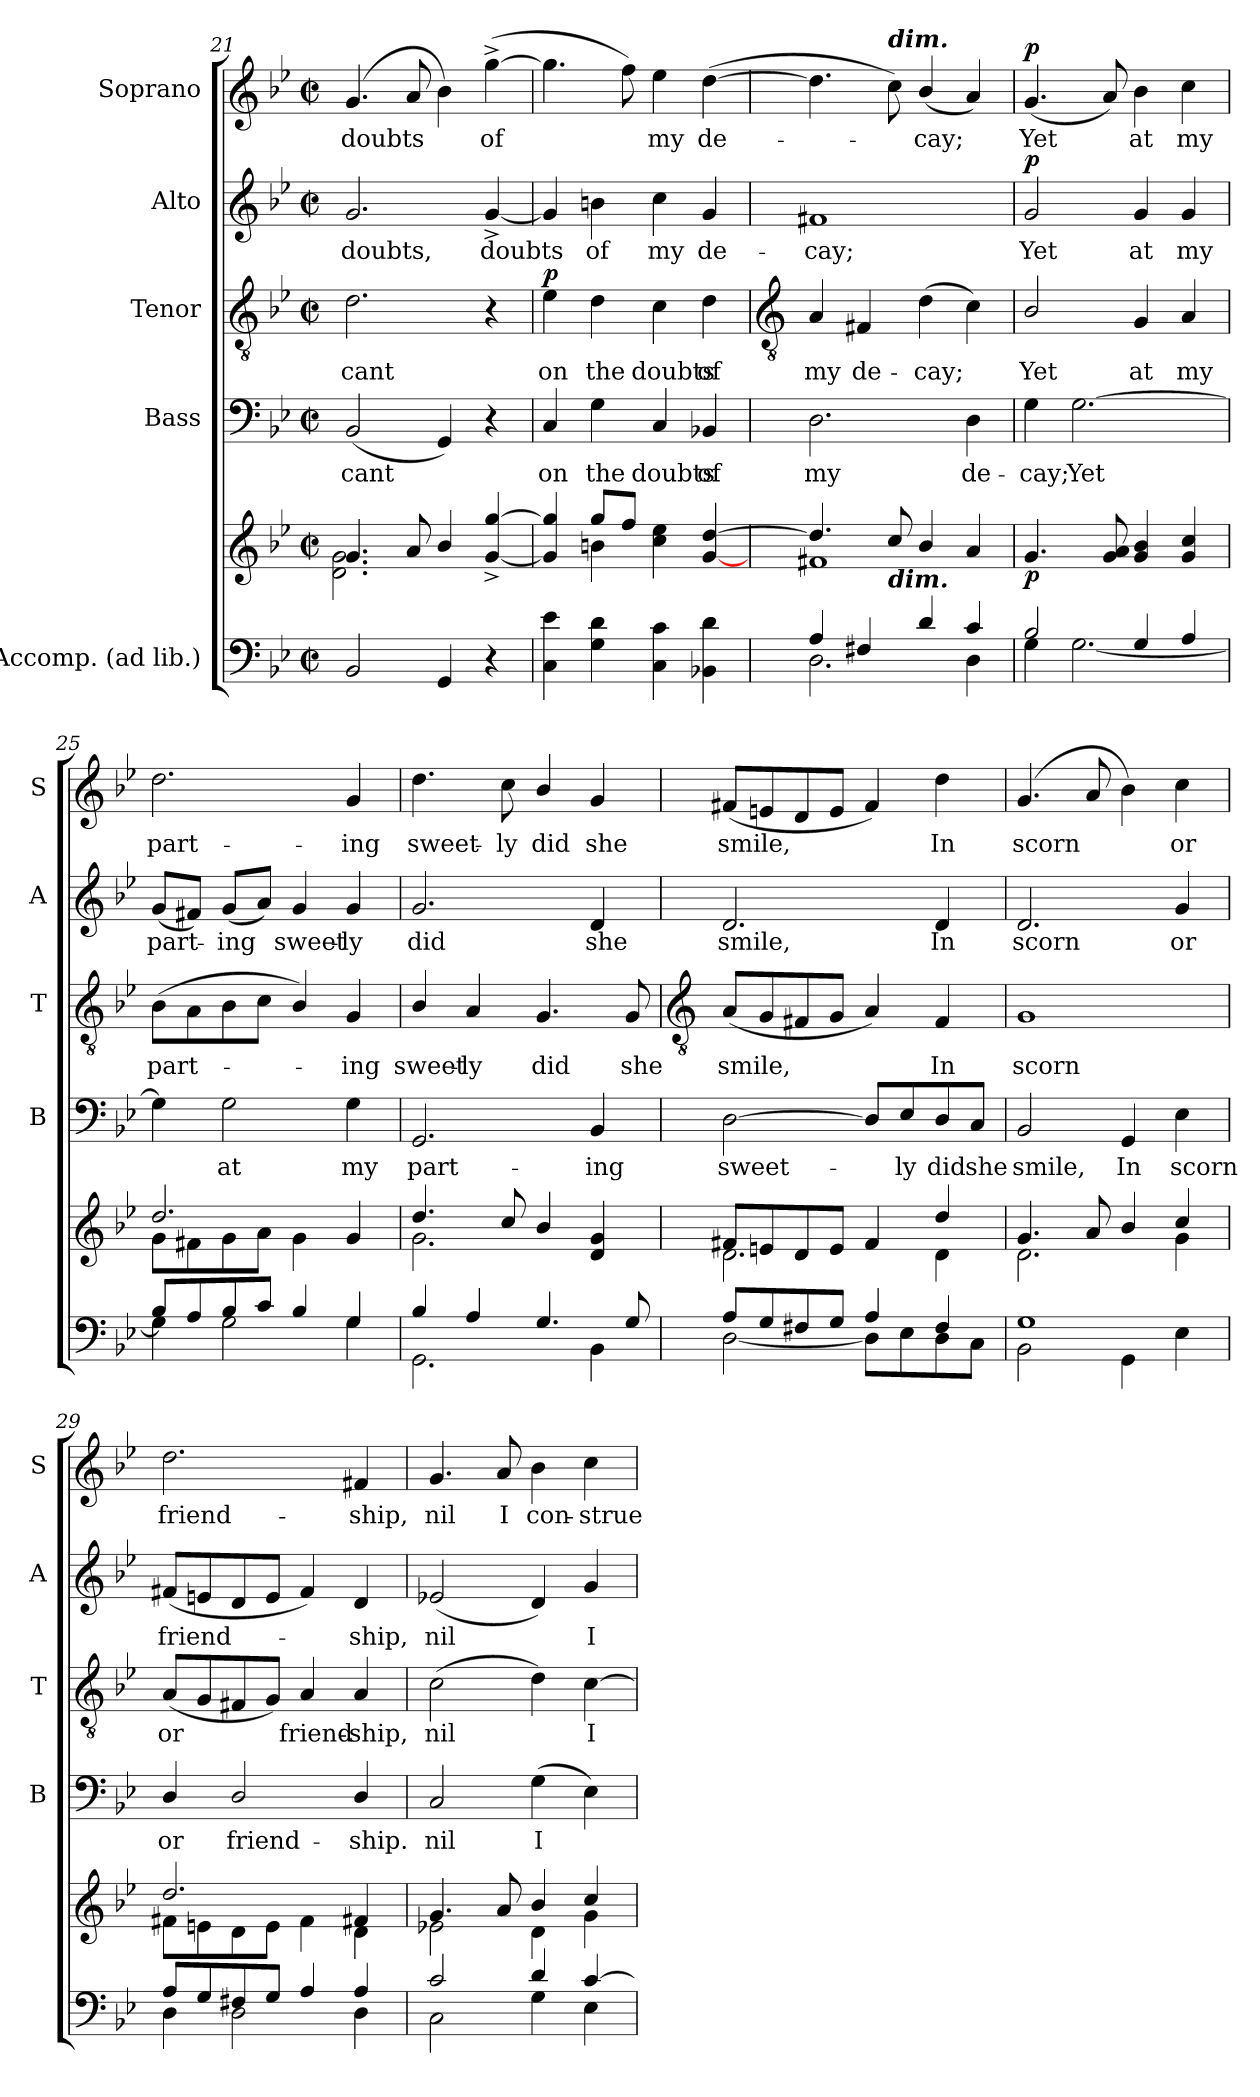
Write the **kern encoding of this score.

**kern	**kern	**dynam	**kern	**text	**kern	**text	**dynam	**kern	**text	**dynam	**kern	**text	**dynam
*part5	*part5	*part5	*part4	*part4	*part3	*part3	*part3	*part2	*part2	*part2	*part1	*part1	*part1
*staff6	*staff5	*staff5/6	*staff4	*staff4	*staff3	*staff3	*staff3	*staff2	*staff2	*staff2	*staff1	*staff1	*staff1
*I"Accomp. (ad lib.)	*	*	*I"Bass	*	*I"Tenor	*	*	*I"Alto	*	*	*I"Soprano	*	*
*	*	*	*I'B	*	*I'T	*	*	*I'A	*	*	*I'S	*	*
*clefF4	*clefG2	*	*clefF4	*	*clefGv2	*	*	*clefG2	*	*	*clefG2	*	*
*k[b-e-]	*k[b-e-]	*	*k[b-e-]	*	*k[b-e-]	*	*	*k[b-e-]	*	*	*k[b-e-]	*	*
*B-:	*B-:	*	*B-:	*	*B-:	*	*	*B-:	*	*	*B-:	*	*
*M2/2	*M2/2	*	*M2/2	*	*M2/2	*	*	*M2/2	*	*	*M2/2	*	*
*met(c|)	*met(c|)	*	*met(c|)	*	*met(c|)	*	*	*met(c|)	*	*	*met(c|)	*	*
=21	=21	=21	=21	=21	=21	=21	=21	=21	=21	=21	=21	=21	=21
*	*^	*	*	*	*	*	*	*	*	*	*	*	*
!	!	!	!	!	!LO:LY:b	!	!LO:LY:b	!	!	!LO:LY:b	!	!	!LO:LY:b	!
2BB-	4.g/	2.d\ 2.g\	.	(<2BB-	cant	2.d	cant	.	2.g	doubts,	.	(<4.g	doubts	.
.	8a/	.	.	.	.	.	.	.	.	.	.	8a	.	.
4GG	4b-/	.	.	4GG)	.	.	.	.	.	.	.	4b-)	.	.
!	!	!	!	!	!	!	!	!	!	!LO:LY:b	!	!	!LO:LY:b	!
4r	[4g/^ [4gg/^	4ryy	.	4r	.	4r	.	.	[4g^	doubts	.	(>[4gg^	of	.
=22	=22	=22	=22	=22	=22	=22	=22	=22	=22	=22	=22	=22	=22	=22
!	!	!	!	!	!LO:LY:b	!	!LO:LY:b	!LO:DY:b	!	!	!	!	!	!
4C 4e-	4g/] 4gg/]	4ryy	.	4C	on	4e-	on	p	4g]	.	.	4.gg]	.	.
!	!	!	!	!	!LO:LY:b	!	!LO:LY:b	!	!	!LO:LY:b	!	!	!	!
4G 4d	8gg/L	4bn\	.	4G	the	4d	the	.	4bn	of	.	.	.	.
.	8ff/J	.	.	.	.	.	.	.	.	.	.	8ff)	.	.
!	!	!	!	!	!LO:LY:b	!	!LO:LY:b	!	!	!LO:LY:b	!	!	!LO:LY:b	!
4C 4c	4cc\ 4ee-\	2ryy	.	4C	doubts	4c	doubts	.	4cc	my	.	4ee-	my	.
!	!	!	!	!	!LO:LY:b	!	!LO:LY:b	!	!	!LO:LY:b	!	!	!LO:LY:b	!
4BB-X 4d	[4g/ [4dd/	.	.	4BB-X	of	4d	of	.	4g	de-	.	(>[4dd	de-	.
!!LO:LB:g=z
=23	=23	=23	=23	=23	=23	=23	=23	=23	=23	=23	=23	=23	=23	=23
*	*	*	*	*	*	*clefGv2	*	*	*	*	*	*	*	*
*^	*	*	*	*	*	*	*	*	*	*	*	*	*	*
!	!	!	!	!	!	!LO:LY:b	!	!LO:LY:b	!	!	!LO:LY:b	!	!	!	!
4A/	2.D\	4.dd/]	1f#X\	.	2.D	my	4A	my	.	1f#X	-cay;	.	4.dd]	.	.
!	!	!	!	!	!	!	!	!LO:LY:b	!	!	!	!	!	!	!
4F#X/	.	.	.	.	.	.	4F#X	de-	.	.	.	.	.	.	.
!	!	!	!	!	!	!	!	!	!	!	!	!	!LO:TX:a:Bi:t=dim.	!	!
!	!	!LO:TX:b:Bi:t=dim.	!	!	!	!	!	!	!	!	!	!	!	!	!
.	.	8cc/	.	.	.	.	.	.	.	.	.	.	8cc)	.	.
!	!	!	!	!	!	!	!	!LO:LY:b	!	!	!	!	!	!LO:LY:b	!
4d/	.	4b-/	.	.	.	.	(>4d	-cay;	.	.	.	.	(<4b-/	cay;	.
!	!	!	!	!	!	!LO:LY:b	!	!	!	!	!	!	!	!	!
4c/	4D\	4a/	.	.	4D	de-	4c)	.	.	.	.	.	4a)	.	.
=24	=24	=24	=24	=24	=24	=24	=24	=24	=24	=24	=24	=24	=24	=24	=24
!	!	!	!	!LO:DY:b	!	!LO:LY:b	!	!LO:LY:b	!	!	!LO:LY:b	!LO:DY:b	!	!LO:LY:b	!LO:DY:b
2B-/	4G\	4.g/	1ryy	p	4G	-cay;	2B-/	Yet	.	2g	Yet	p	(<4.g	Yet	p
!	!	!	!	!	!	!LO:LY:b	!	!	!	!	!	!	!	!	!
.	[2.G\	.	.	.	[2.G	Yet	.	.	.	.	.	.	.	.	.
.	.	8g/ 8a/	.	.	.	.	.	.	.	.	.	.	8a)	.	.
!	!	!	!	!	!	!	!	!LO:LY:b	!	!	!LO:LY:b	!	!	!LO:LY:b	!
4G/	.	4g/ 4b-/	.	.	.	.	4G	at	.	4g	at	.	4b-	at	.
!	!	!	!	!	!	!	!	!LO:LY:b	!	!	!LO:LY:b	!	!	!LO:LY:b	!
4A/	.	4g/ 4cc/	.	.	.	.	4A	my	.	4g	my	.	4cc	my	.
=25	=25	=25	=25	=25	=25	=25	=25	=25	=25	=25	=25	=25	=25	=25	=25
!	!	!	!	!	!	!	!	!LO:LY:b	!	!	!LO:LY:b	!	!	!LO:LY:b	!
8B-/L	4G\]	2.dd/	8g\L	.	4G]	.	(>8B-L	part-	.	(<8gL	part-	.	2.dd	part-	.
8A/	.	.	8f#X\	.	.	.	8A	.	.	8f#XJ)	.	.	.	.	.
!	!	!	!	!	!	!LO:LY:b	!	!	!	!	!LO:LY:b	!	!	!	!
8B-/	2G\	.	8g\	.	2G	at	8B-	.	.	(<8gL	ing	.	.	.	.
8c/J	.	.	8a\J	.	.	.	8cJ	.	.	8aJ)	.	.	.	.	.
!	!	!	!	!	!	!	!	!	!	!	!LO:LY:b	!	!	!	!
4B-/	.	.	4g\	.	.	.	4B-/)	.	.	4g	sweet-	.	.	.	.
!	!	!	!	!	!	!LO:LY:b	!	!LO:LY:b	!	!	!LO:LY:b	!	!	!LO:LY:b	!
4G/	4G\	4g/	4ryy	.	4G	my	4G	ing	.	4g	-ly	.	4g	-ing	.
=26	=26	=26	=26	=26	=26	=26	=26	=26	=26	=26	=26	=26	=26	=26	=26
!	!	!	!	!	!	!LO:LY:b	!	!LO:LY:b	!	!	!LO:LY:b	!	!	!LO:LY:b	!
4B-/	2.GG\	4.dd/	2.g\	.	2.GG	part-	4B-/	sweet-	.	2.g	did	.	4.dd	sweet-	.
!	!	!	!	!	!	!	!	!LO:LY:b	!	!	!	!	!	!	!
4A/	.	.	.	.	.	.	4A	-ly	.	.	.	.	.	.	.
!	!	!	!	!	!	!	!	!	!	!	!	!	!	!LO:LY:b	!
.	.	8cc/	.	.	.	.	.	.	.	.	.	.	8cc	-ly	.
!	!	!	!	!	!	!	!	!LO:LY:b	!	!	!	!	!	!LO:LY:b	!
4.G/	.	4b-/	.	.	.	.	4.G	did	.	.	.	.	4b-/	did	.
!	!	!	!	!	!	!LO:LY:b	!	!	!	!	!LO:LY:b	!	!	!LO:LY:b	!
.	4BB-\	4d/ 4g/	4ryy	.	4BB-	-ing	.	.	.	4d	she	.	4g	she	.
!	!	!	!	!	!	!	!	!LO:LY:b	!	!	!	!	!	!	!
8G/	.	.	.	.	.	.	8G	she	.	.	.	.	.	.	.
!!LO:LB:g=z
=27	=27	=27	=27	=27	=27	=27	=27	=27	=27	=27	=27	=27	=27	=27	=27
*	*	*	*	*	*	*	*clefGv2	*	*	*	*	*	*	*	*
!	!	!	!	!	!	!LO:LY:b	!	!LO:LY:b	!	!	!LO:LY:b	!	!	!LO:LY:b	!
8A/L	[2D\	8f#X/L	2.d\	.	[2D	sweet-	(<8AL	smile,	.	2.d	smile,	.	(<8f#XL	smile,	.
8G/	.	8en/	.	.	.	.	8G	.	.	.	.	.	8en	.	.
8F#X/	.	8d/	.	.	.	.	8F#X	.	.	.	.	.	8d	.	.
8G/J	.	8e/J	.	.	.	.	8GJ	.	.	.	.	.	8eJ	.	.
4A/	8D\L]	4f#/	.	.	8D/L]	.	4A)	.	.	.	.	.	4f#)	.	.
!	!	!	!	!	!	!LO:LY:b	!	!	!	!	!	!	!	!	!
.	8E-\	.	.	.	8E-/	ly	.	.	.	.	.	.	.	.	.
!	!	!	!	!	!	!LO:LY:b	!	!LO:LY:b	!	!	!LO:LY:b	!	!	!LO:LY:b	!
4F#/	8D/	4dd/	4d\	.	8D/	did	4F#	In	.	4d	In	.	4dd	In	.
!	!	!	!	!	!	!LO:LY:b	!	!	!	!	!	!	!	!	!
.	8C\J	.	.	.	8C/J	she	.	.	.	.	.	.	.	.	.
=28	=28	=28	=28	=28	=28	=28	=28	=28	=28	=28	=28	=28	=28	=28	=28
!	!	!	!	!	!	!LO:LY:b	!	!LO:LY:b	!	!	!LO:LY:b	!	!	!LO:LY:b	!
1G/	2BB-\	4.g/	2.d\	.	2BB-	smile,	1G	scorn	.	2.d	scorn	.	(<4.g	scorn	.
.	.	8a/	.	.	.	.	.	.	.	.	.	.	8a	.	.
!	!	!	!	!	!	!LO:LY:b	!	!	!	!	!	!	!	!	!
.	4GG\	4b-/	.	.	4GG	In	.	.	.	.	.	.	4b-)	.	.
!	!	!	!	!	!	!LO:LY:b	!	!	!	!	!LO:LY:b	!	!	!LO:LY:b	!
.	4E-\	4cc/	4g\	.	4E-	scorn	.	.	.	4g	or	.	4cc	or	.
=29	=29	=29	=29	=29	=29	=29	=29	=29	=29	=29	=29	=29	=29	=29	=29
!	!	!	!	!	!	!LO:LY:b	!	!LO:LY:b	!	!	!LO:LY:b	!	!	!LO:LY:b	!
8A/L	4D\	2.dd/	8f#X\L	.	4D/	or	(<8AL	or	.	(<8f#XL	friend-	.	2.dd	friend-	.
8G/	.	.	8en\	.	.	.	8G	.	.	8en	.	.	.	.	.
!	!	!	!	!	!	!LO:LY:b	!	!	!	!	!	!	!	!	!
8F#X/	2D\	.	8d\	.	2D/	friend-	8F#X	.	.	8d	.	.	.	.	.
8G/J	.	.	8e\J	.	.	.	8GJ)	.	.	8eJ	.	.	.	.	.
!	!	!	!	!	!	!	!	!LO:LY:b	!	!	!	!	!	!	!
4A/	.	.	4f#\	.	.	.	4A	friend-	.	4f#)	.	.	.	.	.
!	!	!	!	!	!	!LO:LY:b	!	!LO:LY:b	!	!	!LO:LY:b	!	!	!LO:LY:b	!
4A/	4D\	4f#X/	4d\	.	4D/	-ship.	4A	-ship,	.	4d	ship,	.	4f#X	-ship,	.
=30	=30	=30	=30	=30	=30	=30	=30	=30	=30	=30	=30	=30	=30	=30	=30
!	!	!	!	!	!	!LO:LY:b	!	!LO:LY:b	!	!	!LO:LY:b	!	!	!LO:LY:b	!
2c/	2C\	4.g/	2e-X\	.	2C	nil	(>2c	nil	.	(<2e-X	nil	.	4.g	nil	.
!	!	!	!	!	!	!	!	!	!	!	!	!	!	!LO:LY:b	!
.	.	8a/	.	.	.	.	.	.	.	.	.	.	8a	I	.
!	!	!	!	!	!	!LO:LY:b	!	!	!	!	!	!	!	!LO:LY:b	!
4d/	4G\	4b-/	4d\	.	(>4G	I	4d)	.	.	4d)	.	.	4b-	con-	.
!	!	!	!	!	!	!	!	!LO:LY:b	!	!	!LO:LY:b	!	!	!LO:LY:b	!
[4c/	4E-\	4cc/	4g\	.	4E-)	.	[4c	I	.	4g	I	.	4cc	-strue	.
*v	*v	*	*	*	*	*	*	*	*	*	*	*	*	*	*
*	*v	*v	*	*	*	*	*	*	*	*	*	*	*	*
=	=	=	=	=	=	=	=	=	=	=	=	=	=
*-	*-	*-	*-	*-	*-	*-	*-	*-	*-	*-	*-	*-	*-
